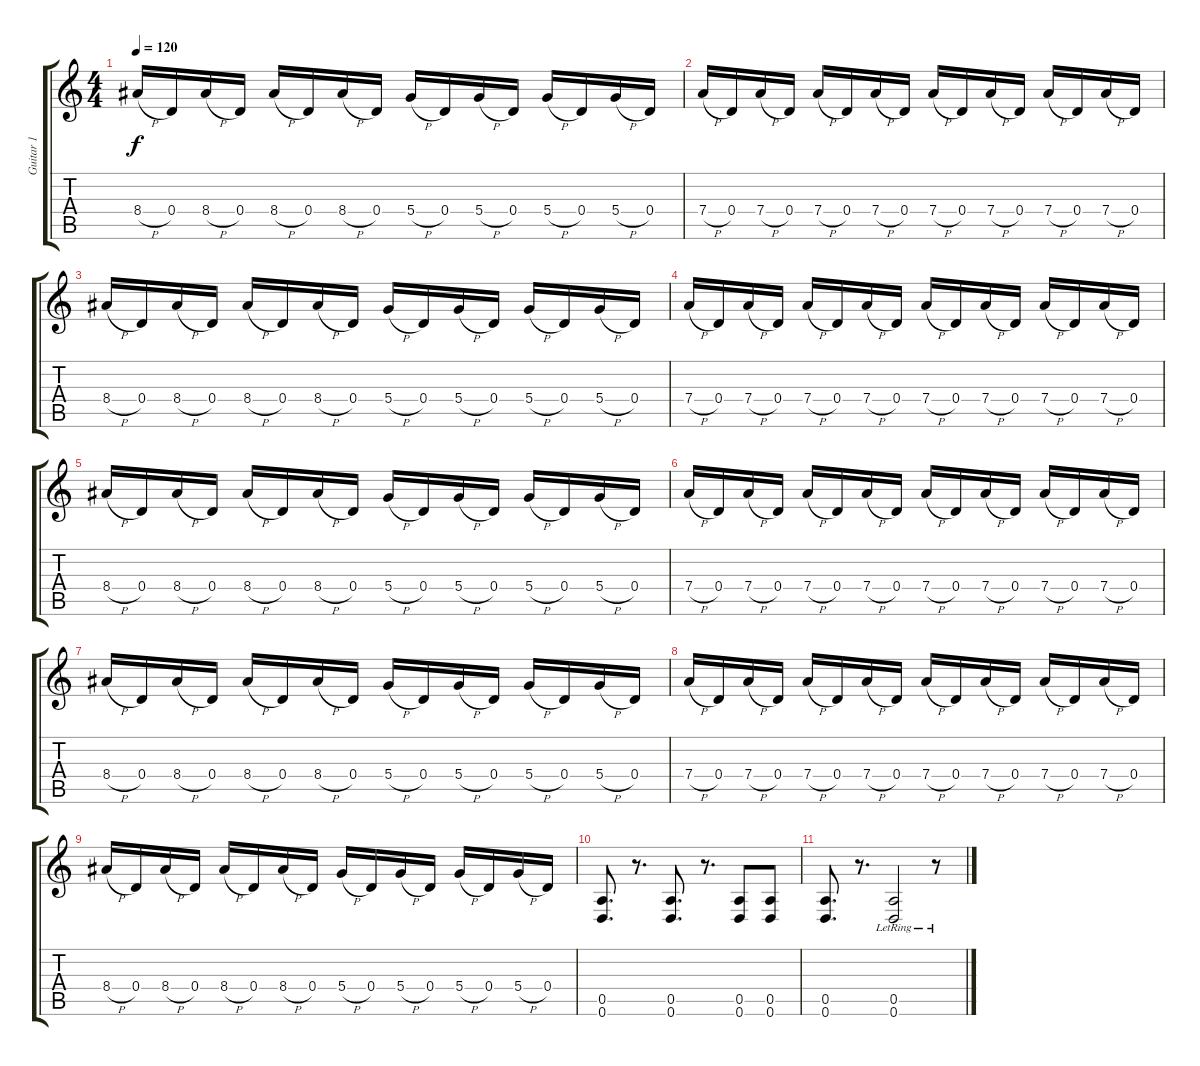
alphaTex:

\track ("Guitar 1" "Guitar 1") {instrument overdrivenguitar}
\staff {score tabs}
\tuning (E4 B3 G3 D3 A2 D2) {hide}
\ts (4 4)
\tempo 120
\clef g2
\ks c
8.4{h}.16{dy f} 0.4.16 8.4{h}.16 0.4.16 8.4{h}.16 0.4.16 8.4{h}.16 0.4.16 5.4{h}.16 0.4.16 5.4{h}.16 0.4.16 5.4{h}.16 0.4.16 5.4{h}.16 0.4.16 |
7.4{h}.16 0.4.16 7.4{h}.16 0.4.16 7.4{h}.16 0.4.16 7.4{h}.16 0.4.16 7.4{h}.16 0.4.16 7.4{h}.16 0.4.16 7.4{h}.16 0.4.16 7.4{h}.16 0.4.16 |
8.4{h}.16 0.4.16 8.4{h}.16 0.4.16 8.4{h}.16 0.4.16 8.4{h}.16 0.4.16 5.4{h}.16 0.4.16 5.4{h}.16 0.4.16 5.4{h}.16 0.4.16 5.4{h}.16 0.4.16 |
7.4{h}.16 0.4.16 7.4{h}.16 0.4.16 7.4{h}.16 0.4.16 7.4{h}.16 0.4.16 7.4{h}.16 0.4.16 7.4{h}.16 0.4.16 7.4{h}.16 0.4.16 7.4{h}.16 0.4.16 |
8.4{h}.16 0.4.16 8.4{h}.16 0.4.16 8.4{h}.16 0.4.16 8.4{h}.16 0.4.16 5.4{h}.16 0.4.16 5.4{h}.16 0.4.16 5.4{h}.16 0.4.16 5.4{h}.16 0.4.16 |
7.4{h}.16 0.4.16 7.4{h}.16 0.4.16 7.4{h}.16 0.4.16 7.4{h}.16 0.4.16 7.4{h}.16 0.4.16 7.4{h}.16 0.4.16 7.4{h}.16 0.4.16 7.4{h}.16 0.4.16 |
8.4{h}.16 0.4.16 8.4{h}.16 0.4.16 8.4{h}.16 0.4.16 8.4{h}.16 0.4.16 5.4{h}.16 0.4.16 5.4{h}.16 0.4.16 5.4{h}.16 0.4.16 5.4{h}.16 0.4.16 |
7.4{h}.16 0.4.16 7.4{h}.16 0.4.16 7.4{h}.16 0.4.16 7.4{h}.16 0.4.16 7.4{h}.16 0.4.16 7.4{h}.16 0.4.16 7.4{h}.16 0.4.16 7.4{h}.16 0.4.16 |
8.4{h}.16 0.4.16 8.4{h}.16 0.4.16 8.4{h}.16 0.4.16 8.4{h}.16 0.4.16 5.4{h}.16 0.4.16 5.4{h}.16 0.4.16 5.4{h}.16 0.4.16 5.4{h}.16 0.4.16 |
(0.5 0.6).8{d} r.8{d} (0.5 0.6).8{d} r.8{d} (0.5 0.6).8 (0.5 0.6).8 |
(0.5 0.6).8{d} r.8{d} (0.5{lr} 0.6).2 r.8
